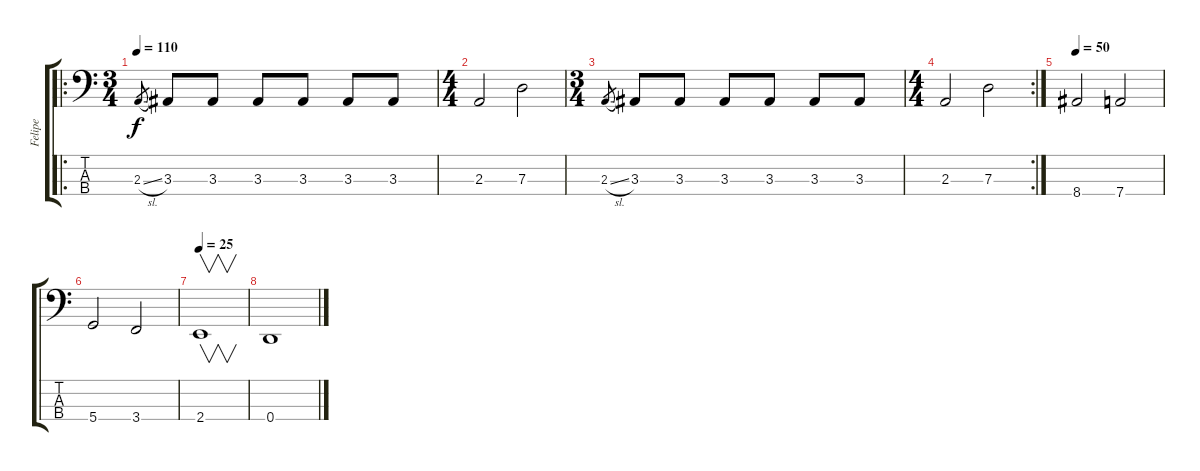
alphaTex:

\track ("Felipe" "Felipe") {instrument electricbassfinger}
\staff {score tabs}
\tuning (F2 C2 G1 D1) {hide}
\ro
\ts (3 4)
\tempo 110
\clef f4
\ks c
2.3{sl}.8{gr dy f} 3.3.8 3.3.8 3.3.8 3.3.8 3.3.8 3.3.8 |
\ts (4 4)
2.3.2 7.3.2 |
\ts (3 4)
2.3{sl}.8{gr} 3.3.8 3.3.8 3.3.8 3.3.8 3.3.8 3.3.8 |
\rc 2
\ts (4 4)
2.3.2 7.3.2 |
\tempo 50
8.4.2 7.4.2 |
5.4.2 3.4.2 |
\tempo 25
2.4.1{v} |
0.4.1
